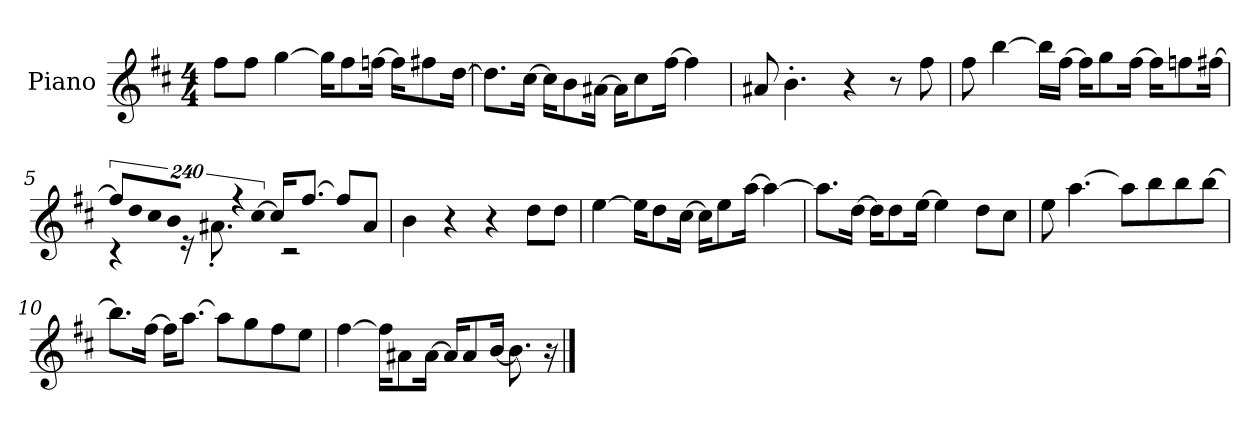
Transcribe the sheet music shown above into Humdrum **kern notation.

**kern
*part1
*staff1
*I"Piano
*I'P-no
*clefG2
*k[f#c#]
*M4/4
*MM90
=1
8ff#\L
8ff#\J
[4gg\
16gg\KL]
8ff#\
[16ffn\Jk
16ff\KL]
8ff#X\
[16dd\Jk
=2
8.dd\L]
[16cc#\Jk
16cc#\KL]
8b\
[16a#X\Jk
16a#\KL]
8cc#\
[16ff#\Jk
4ff#\]
=3
8a#X/
4.b'\
4r
8r
8ff#\
=4
8ff#\
[4bb\
16bb\LL]
[16ff#\JJ
16ff#\KL]
8gg\
[16ff#\Jk
16ff#\KL]
8ffn\
[16ff#X\Jk
!!LO:LB:g=z
=5
!LO:N:vis=16
*^
1920%137ff#/LL]	4r
!LO:N:vis=16	!
1920%137dd/	.
!LO:N:vis=16	!
1920%137cc#/J	.
!LO:N:vis=8	!
960%137b/J	.
.	16r
.	8.a#X'\
!LO:N:vis=16	!
1920%137r	.
!LO:N:vis=16	!
[1920%137cc#/	.
16cc#/KL]	.
.	2r
[8.ff#/J	.
8ff#/L]	.
8a#/J	.
1920ryy	.
*v	*v
=6
4b\
4r
4r
8dd\L
8dd\J
=7
[4ee\
16ee\KL]
8dd\
[16cc#\Jk
16cc#\KL]
8ee\
[16aa\Jk
4aa\_
=8
8.aa\L]
[16dd\Jk
16dd\KL]
8dd\
[16ee\Jk
4ee\]
8dd\L
8cc#\J
!!LO:LB:g=z
=9
8ee\
[4.aa\
8aa\L]
8bb\
8bb\
[8bb\J
=10
8.bb\L]
[16ff#\Jk
16ff#\KL]
[8.aa\J
8aa\L]
8gg\
8ff#\
8ee\J
=11
[4ff#\
16ff#\KL]
8a#X\
[16a#\Jk
16a#/KL]
8a#/
[16b/Jk
8.b\]
16r
==
*-
